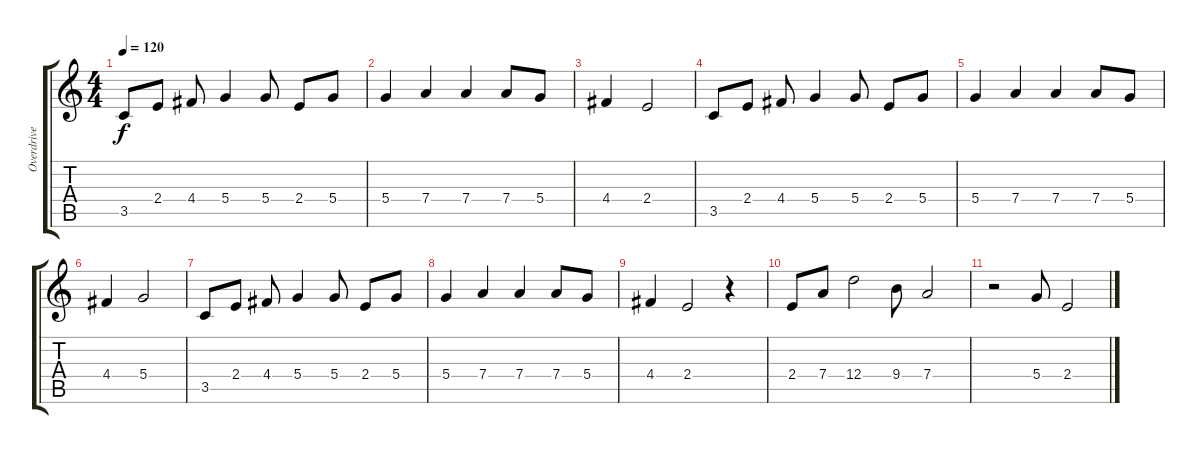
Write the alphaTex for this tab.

\track ("Overdrive" "Overdrive") {instrument overdrivenguitar}
\staff {score tabs}
\tuning (E4 B3 G3 D3 A2 E2) {hide}
\ts (4 4)
\tempo 120
\clef g2
\ks c
3.5.8{dy f instrument overdrivenguitar} 2.4.8 4.4.8 5.4.4 5.4.8 2.4.8 5.4.8 |
5.4.4 7.4.4 7.4.4 7.4.8 5.4.8 |
4.4.4 2.4.2 |
3.5.8 2.4.8 4.4.8 5.4.4 5.4.8 2.4.8 5.4.8 |
5.4.4 7.4.4 7.4.4 7.4.8 5.4.8 |
4.4.4 5.4.2 |
3.5.8 2.4.8 4.4.8 5.4.4 5.4.8 2.4.8 5.4.8 |
5.4.4 7.4.4 7.4.4 7.4.8 5.4.8 |
4.4.4 2.4.2 r.4 |
2.4.8 7.4.8 12.4.2 9.4.8 7.4.2 |
r.2 5.4.8 2.4.2
